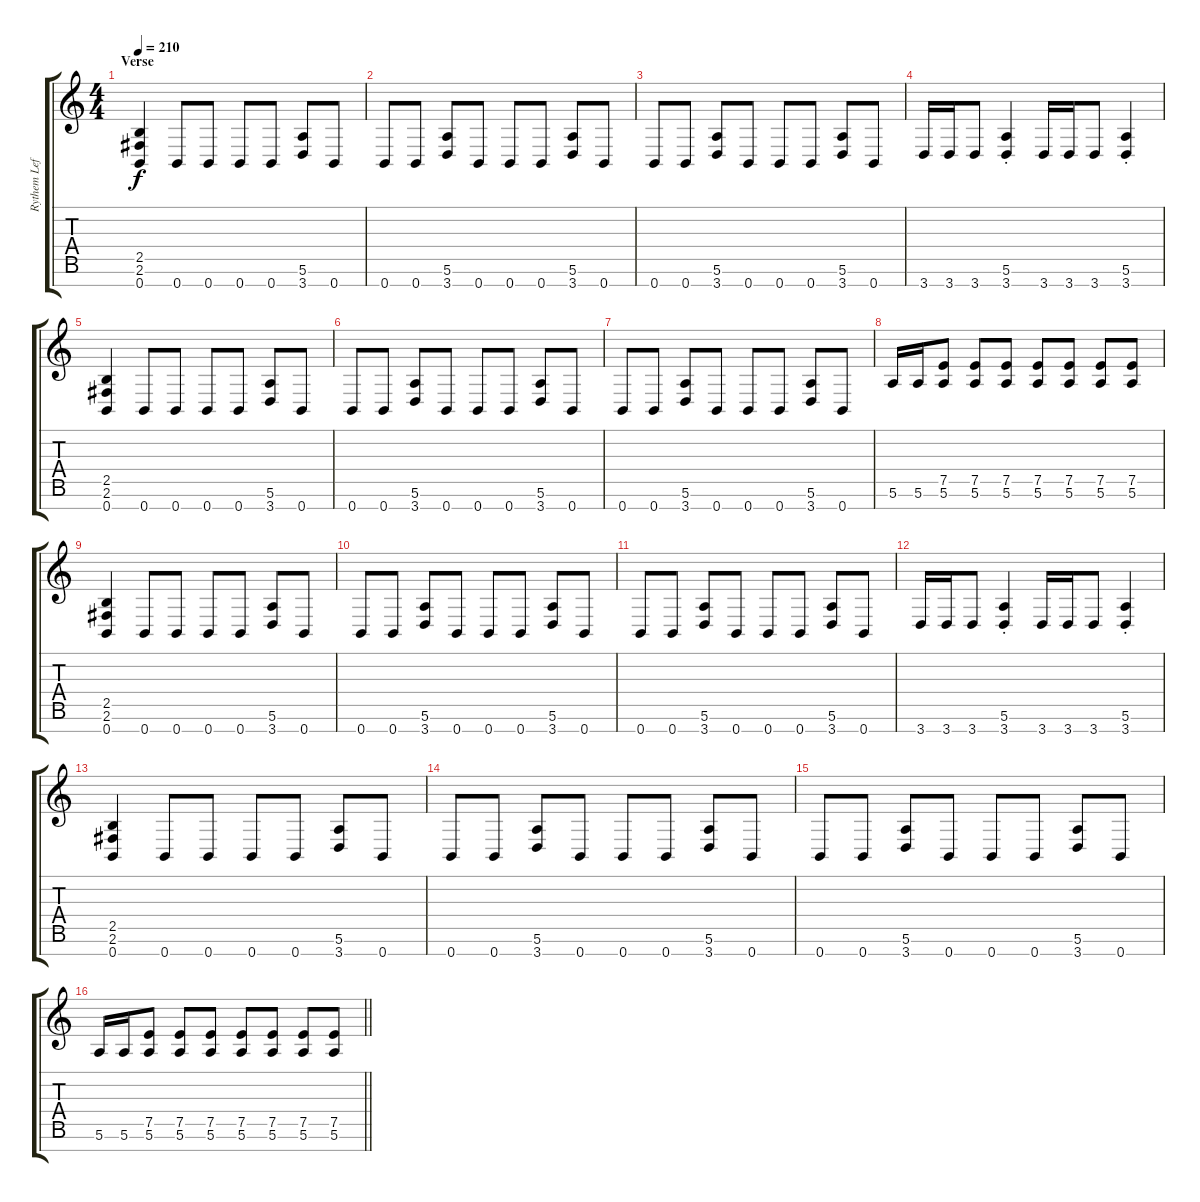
\track ("Rythem Left" "Rythem Lef") {instrument distortionguitar}
\staff {score tabs}
\tuning (E4 B3 G3 D3 A2 E2 B1) {hide}
\ts (4 4)
\section ("" "Verse")
\tempo 210
\clef g2
\ks c
(2.5 2.6 0.7).4{dy f} 0.7.8 0.7.8 0.7.8 0.7.8 (5.6 3.7).8 0.7.8 |
0.7.8 0.7.8 (5.6 3.7).8 0.7.8 0.7.8 0.7.8 (5.6 3.7).8 0.7.8 |
0.7.8 0.7.8 (5.6 3.7).8 0.7.8 0.7.8 0.7.8 (5.6 3.7).8 0.7.8 |
3.7.16 3.7.16 3.7.8 (5.6{st} 3.7{st}).4 3.7.16 3.7.16 3.7.8 (5.6{st} 3.7{st}).4 |
(2.5 2.6 0.7).4 0.7.8 0.7.8 0.7.8 0.7.8 (5.6 3.7).8 0.7.8 |
0.7.8 0.7.8 (5.6 3.7).8 0.7.8 0.7.8 0.7.8 (5.6 3.7).8 0.7.8 |
0.7.8 0.7.8 (5.6 3.7).8 0.7.8 0.7.8 0.7.8 (5.6 3.7).8 0.7.8 |
5.6.16 5.6.16 (7.5 5.6).8 (7.5 5.6).8 (7.5 5.6).8 (7.5 5.6).8 (7.5 5.6).8 (7.5 5.6).8 (7.5 5.6).8 |
(2.5 2.6 0.7).4 0.7.8 0.7.8 0.7.8 0.7.8 (5.6 3.7).8 0.7.8 |
0.7.8 0.7.8 (5.6 3.7).8 0.7.8 0.7.8 0.7.8 (5.6 3.7).8 0.7.8 |
0.7.8 0.7.8 (5.6 3.7).8 0.7.8 0.7.8 0.7.8 (5.6 3.7).8 0.7.8 |
3.7.16 3.7.16 3.7.8 (5.6{st} 3.7{st}).4 3.7.16 3.7.16 3.7.8 (5.6{st} 3.7{st}).4 |
(2.5 2.6 0.7).4 0.7.8 0.7.8 0.7.8 0.7.8 (5.6 3.7).8 0.7.8 |
0.7.8 0.7.8 (5.6 3.7).8 0.7.8 0.7.8 0.7.8 (5.6 3.7).8 0.7.8 |
0.7.8 0.7.8 (5.6 3.7).8 0.7.8 0.7.8 0.7.8 (5.6 3.7).8 0.7.8 |
\barLineRight lightlight
5.6.16 5.6.16 (7.5 5.6).8 (7.5 5.6).8 (7.5 5.6).8 (7.5 5.6).8 (7.5 5.6).8 (7.5 5.6).8 (7.5 5.6).8
